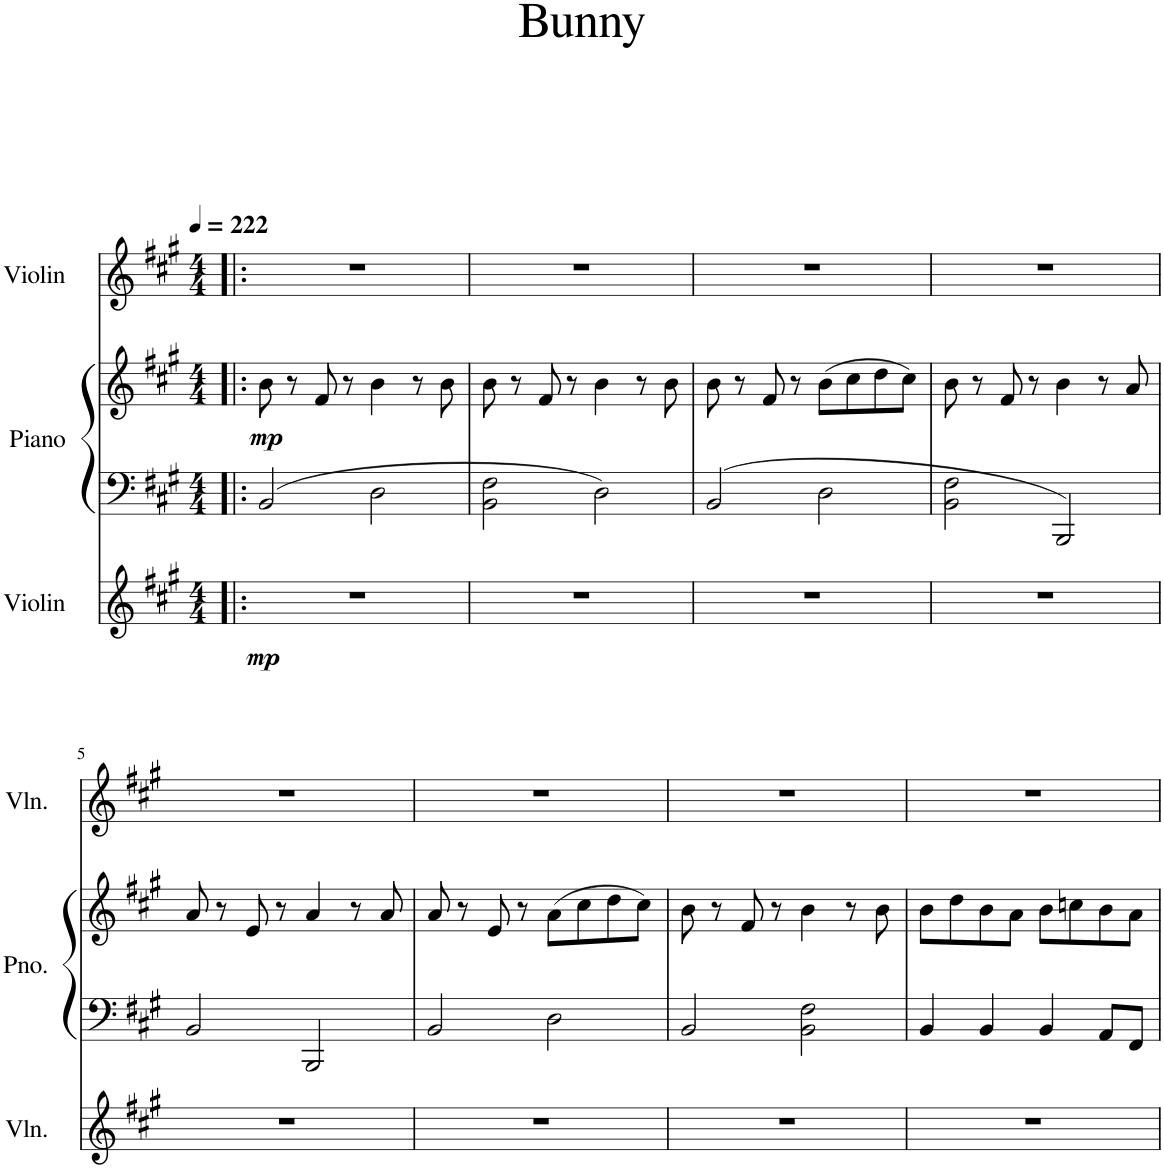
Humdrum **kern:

**kern	**dynam	**kern	**kern	**dynam	**kern
*part3	*part3	*part2	*part2	*part2	*part1
*staff4	*staff4	*staff3	*staff2	*staff2/3	*staff1
*I"Violin	*	*I"Piano	*	*	*I"Violin
*I'Vln.	*	*I'Pno.	*	*	*I'Vln.
*clefG2	*	*clefF4	*clefG2	*	*clefG2
*k[f#c#g#]	*	*k[f#c#g#]	*k[f#c#g#]	*	*k[f#c#g#]
*M4/4	*	*M4/4	*M4/4	*	*M4/4
*MM222	*	*MM222	*MM222	*	*MM222
=1!|:	=1!|:	=1!|:	=1!|:	=1!|:	=1!|:
!	!LO:DY:b	!	!	!LO:DY:b	!
1r	mp	2BB/	8b\	mp	1r
.	.	.	8r	.	.
.	.	.	8f#/	.	.
.	.	.	8r	.	.
.	.	2D\	4b\	.	.
.	.	.	8r	.	.
.	.	.	8b\	.	.
=2	=2	=2	=2	=2	=2
1r	.	2BB\ 2F#\	8b\	.	1r
.	.	.	8r	.	.
.	.	.	8f#/	.	.
.	.	.	8r	.	.
.	.	2D\	4b\	.	.
.	.	.	8r	.	.
.	.	.	8b\	.	.
=3	=3	=3	=3	=3	=3
1r	.	2BB/	8b\	.	1r
.	.	.	8r	.	.
.	.	.	8f#/	.	.
.	.	.	8r	.	.
.	.	2D\	(8b\L	.	.
.	.	.	8cc#\	.	.
.	.	.	8dd\	.	.
.	.	.	8cc#\J)	.	.
=4	=4	=4	=4	=4	=4
1r	.	2BB\ 2F#\	8b\	.	1r
.	.	.	8r	.	.
.	.	.	8f#/	.	.
.	.	.	8r	.	.
.	.	2BBB/	4b\	.	.
.	.	.	8r	.	.
.	.	.	8a/	.	.
!!LO:LB:g=z
=5	=5	=5	=5	=5	=5
1r	.	2BB/	8a/	.	1r
.	.	.	8r	.	.
.	.	.	8e/	.	.
.	.	.	8r	.	.
.	.	2BBB/	4a/	.	.
.	.	.	8r	.	.
.	.	.	8a/	.	.
=6	=6	=6	=6	=6	=6
1r	.	2BB/	8a/	.	1r
.	.	.	8r	.	.
.	.	.	8e/	.	.
.	.	.	8r	.	.
.	.	2D\	(8a\L	.	.
.	.	.	8cc#\	.	.
.	.	.	8dd\	.	.
.	.	.	8cc#\J)	.	.
=7	=7	=7	=7	=7	=7
1r	.	2BB/	8b\	.	1r
.	.	.	8r	.	.
.	.	.	8f#/	.	.
.	.	.	8r	.	.
.	.	2BB\ 2F#\	4b\	.	.
.	.	.	8r	.	.
.	.	.	8b\	.	.
=8	=8	=8	=8	=8	=8
1r	.	4BB/	8b\L	.	1r
.	.	.	8dd\	.	.
.	.	4BB/	8b\	.	.
.	.	.	8a\J	.	.
.	.	4BB/	8b\L	.	.
.	.	.	8ccn\	.	.
.	.	8AA/L	8b\	.	.
.	.	8FF#/J	8a\J	.	.
=	=	=	=	=	=
*-	*-	*-	*-	*-	*-
